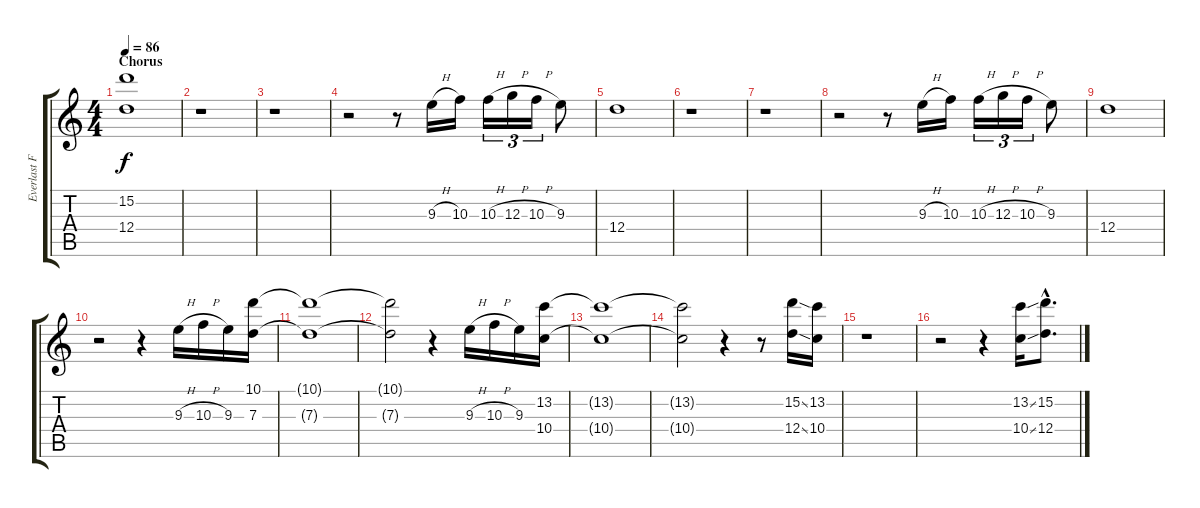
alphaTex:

\track ("Everlast Fills" "Everlast F") {instrument acousticguitarsteel}
\staff {score tabs}
\tuning (E4 B3 G3 D3 A2 E2) {hide}
\ts (4 4)
\section ("" "Chorus")
\tempo 86
\clef g2
\ks c
(15.2 12.4).1{dy f} |
r.1 |
r.1 |
r.2 r.8 9.3{h}.16 10.3.16 10.3{h}.16{tu (3 2)} 12.3{h}.16{tu (3 2)} 10.3{h}.16{tu (3 2)} 9.3.8 |
12.4.1 |
r.1 |
r.1 |
r.2 r.8 9.3{h}.16 10.3.16 10.3{h}.16{tu (3 2)} 12.3{h}.16{tu (3 2)} 10.3{h}.16{tu (3 2)} 9.3.8 |
12.4.1 |
r.2 r.4 9.3{h}.16 10.3{h}.16 9.3.16 (10.1 7.3).16 |
(10.1{t} 7.3{t}).1 |
(10.1{t} 7.3{t}).2 r.4 9.3{h}.16 10.3{h}.16 9.3.16 (13.2 10.4).16 |
(13.2{t} 10.4{t}).1 |
(13.2{t} 10.4{t}).2 r.4 r.8 (15.2{ss} 12.4{ss}).16 (13.2 10.4).16 |
r.1 |
r.2 r.4 (13.2{ss} 10.4{ss}).16 (15.2{hac} 12.4{hac}).8{d}
